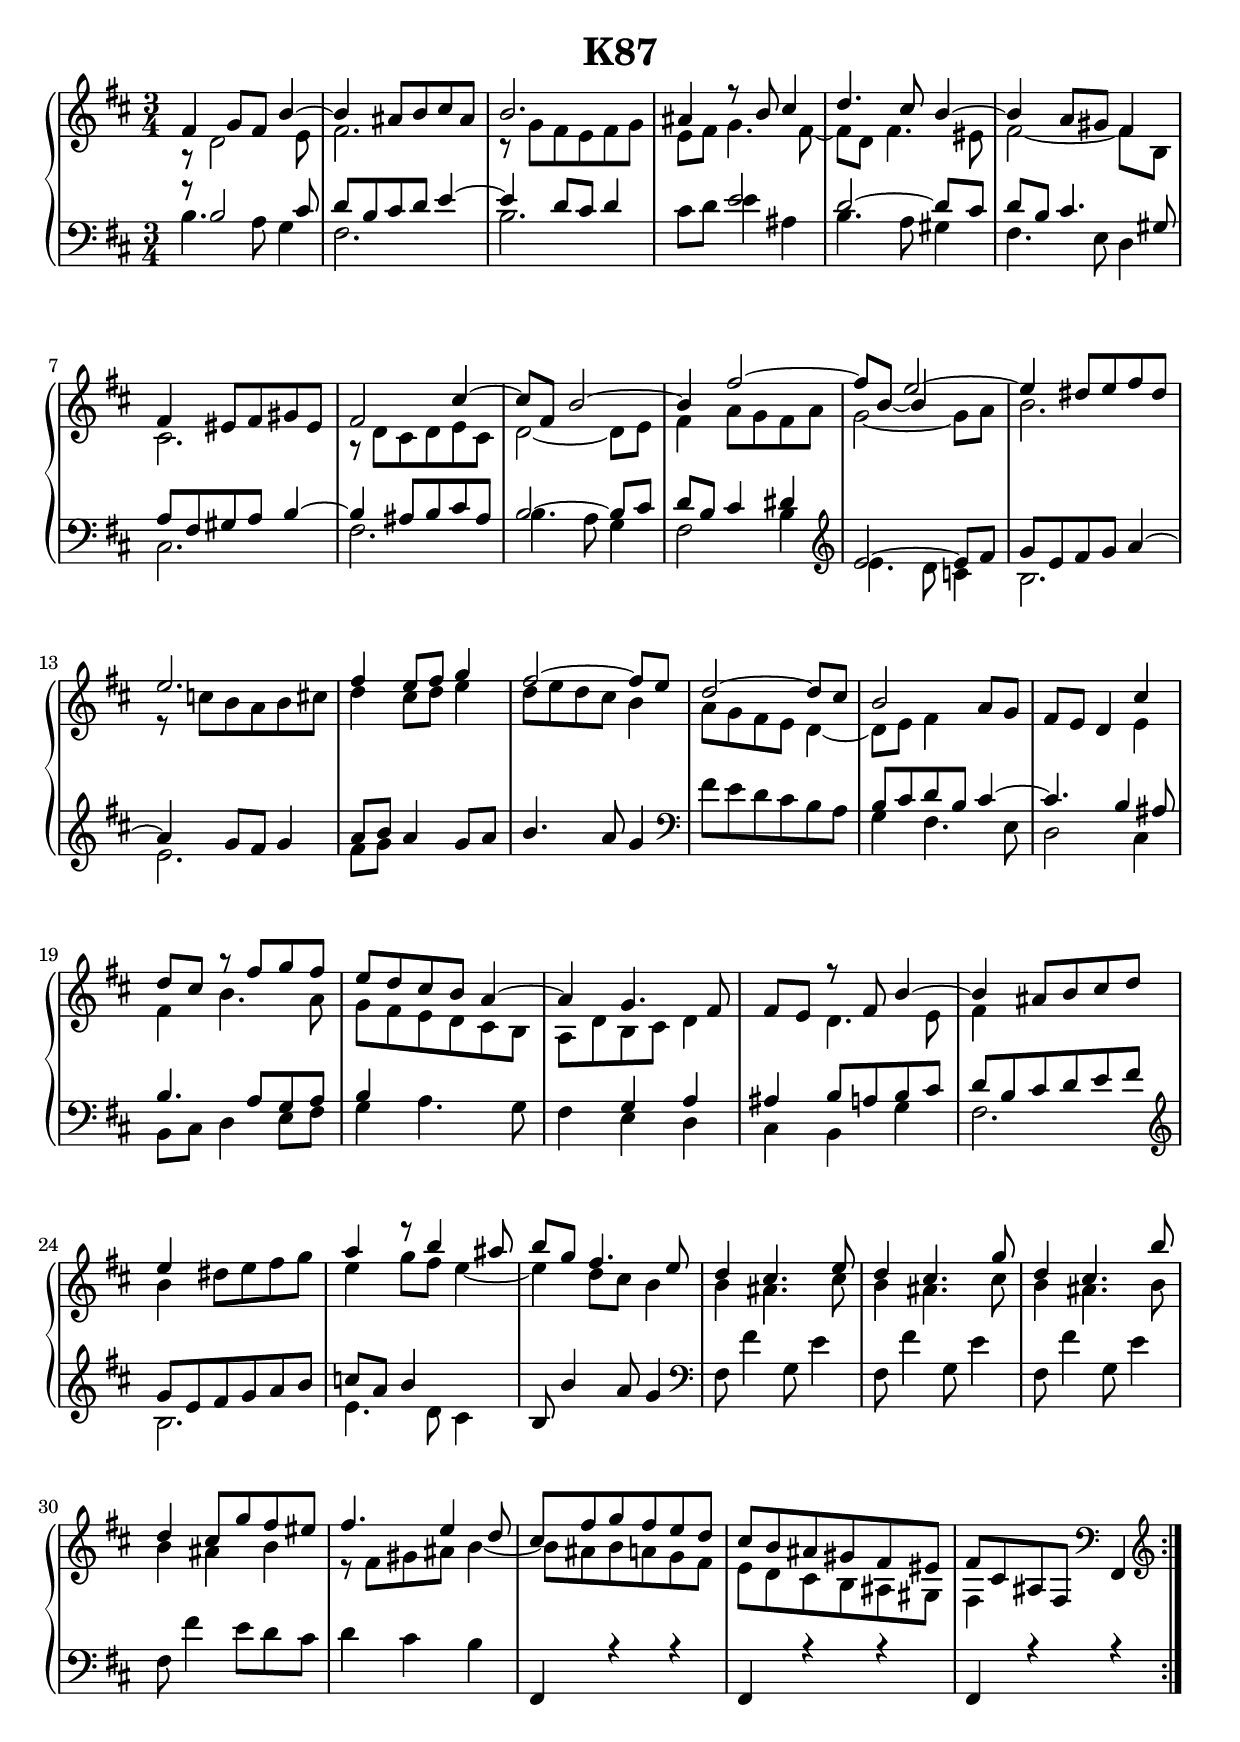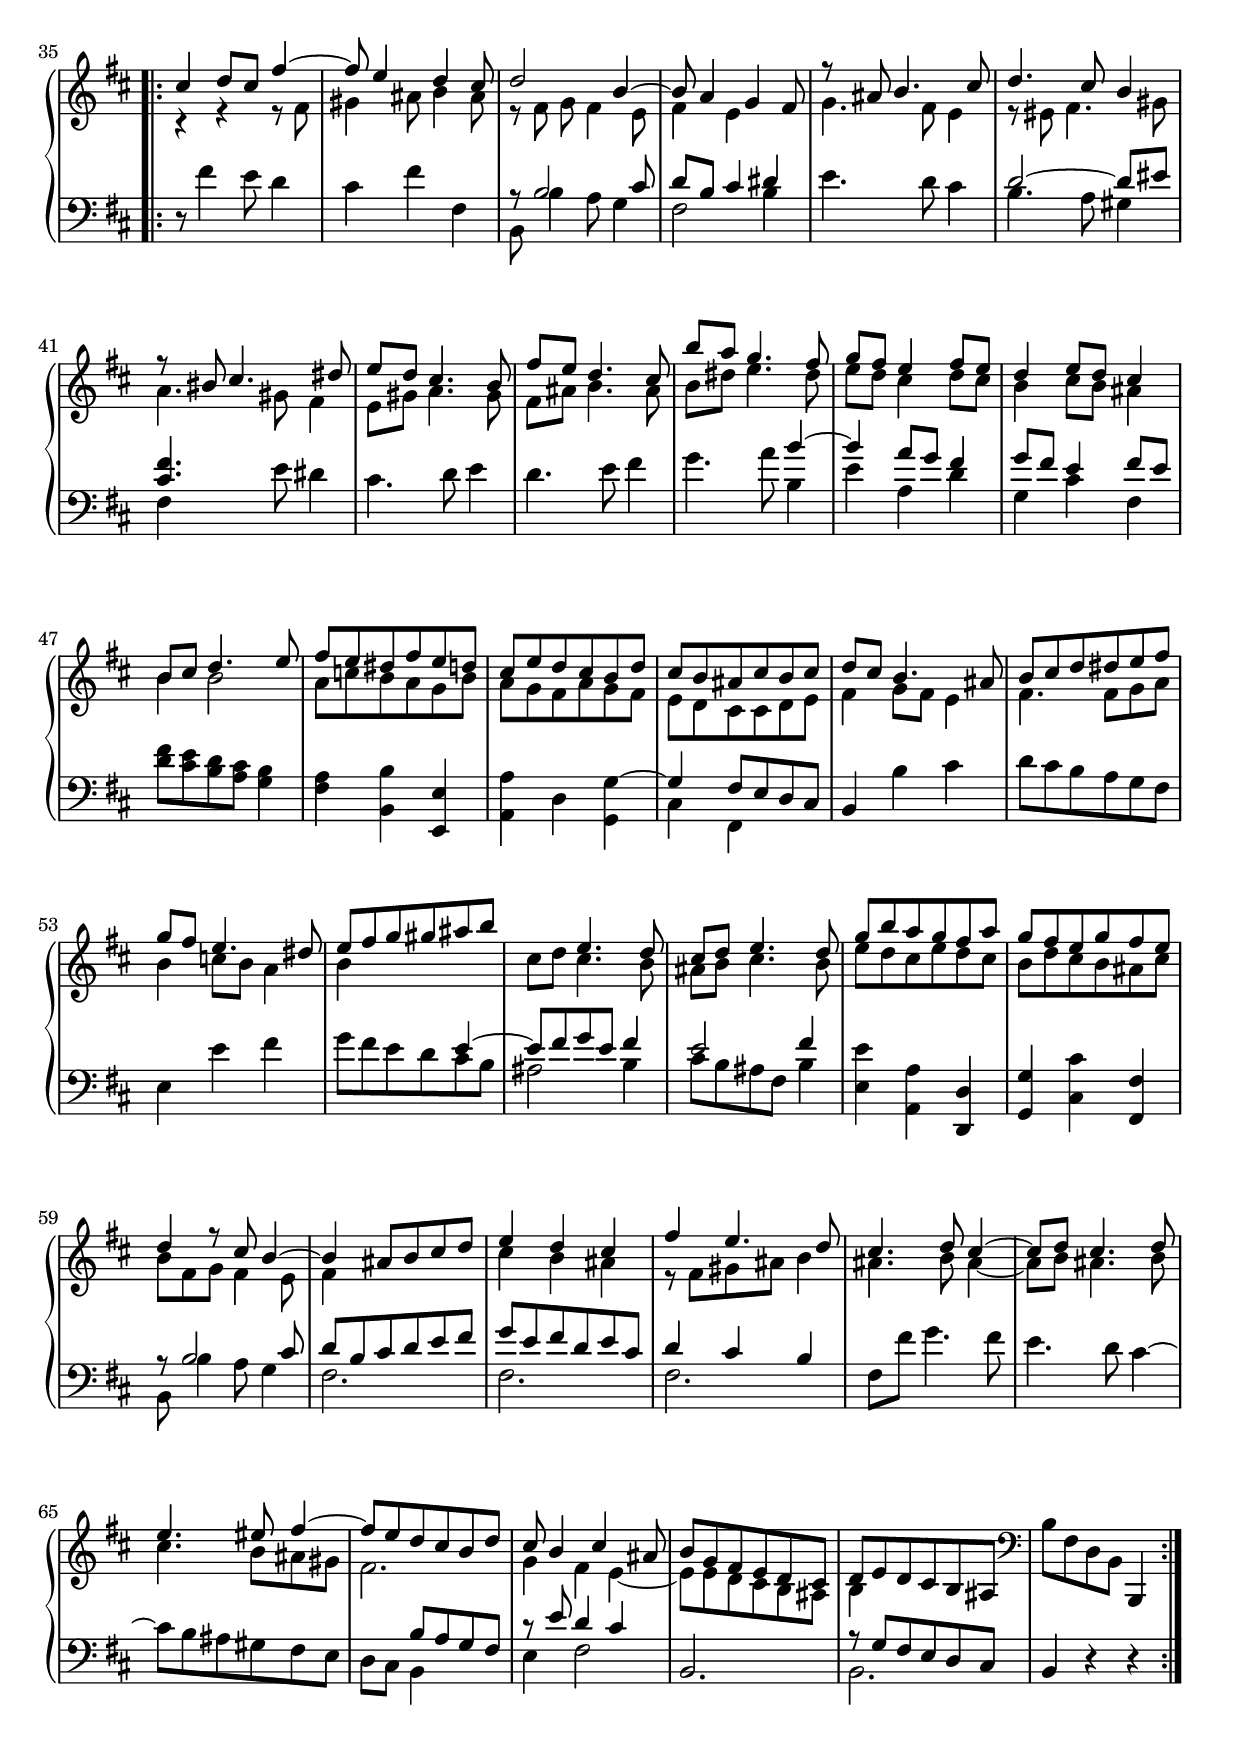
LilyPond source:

\version "2.18.2"
\version "2.18.2"

su = \stemUp
sd = \stemDown
sn = \stemNeutral
tu = \tieUp
td = \tieDown
tn = \tieNeutral
cstr = \change Staff = "right"
cstl = \change Staff = "left"

global = {
  \key d \major
  \time 3/4
  \override Staff.NoteCollision #'merge-differently-dotted = ##t
}

rightOne = \relative c' {
  \global
 
  \repeat volta 2 {
    fis4 g8 fis b4 ~
    b4 ais8 b cis ais
    b2.
    ais4 r8 b cis4
    d4. cis8 b4 ~
    
    b a8 gis fis4
    fis eis8 fis gis eis
    fis2 cis'4 ~
    cis8 fis, b2 ~
    b4 <<{ \shiftOn fis'2 ~ fis8 \once \td b, ~ b4 }
      \new Voice {
        s2 s4 \su \once \tu e2 ~ e4 
        dis8 e fis dis
    }>>
    
    e2.
    fis4 e8 fis g4
    fis2 ~ fis8 e
    d2 ~ d8 cis
    b2 a8 g
    
    fis e d4 cis'
    d8 cis r fis g fis
    e d cis b a4 ~
    a g4. fis8
    fis e r fis b4 ~
    b ais8 b cis d
    
    e4 s s
    a r8 b4 ais8
    b g fis4. e8
    d4 cis4. e8
    d4 cis4. g'8
    d4 cis4. b'8
    
    d,4 cis8 g' fis eis
    fis4. e4 d8
    cis fis g fis e d
    cis b ais gis fis eis
    fis cis ais fis \clef bass fis,4
  }
  
  \repeat volta 2 {
    \clef treble cis'''4 d8 cis fis4 ~
    fis8 e4 d cis8
    d2 b4 ~
    b8 a4 g fis8
    r ais b4. cis8
    d4. cis8 b4
    
    r8 bis cis4. dis8
    e d cis4. b8
    fis' e d4. cis8
    b' a g4. fis8
    g fis e4 fis8 e
    d4 e8 d cis4
    
    b8 cis d4. e8
    fis e dis fis e d
    cis e d cis b d
    cis b ais cis b cis
    d cis b4. ais8
    b cis d dis e fis
    
    g fis e4. dis8
    e fis g gis ais b
    s4 e,4. d8
    cis8 d e4. d8
    g b a g fis a
    g fis e g fis e
    
    d4 r8 cis8 b4 ~ 
    b ais8 b cis d
    e4 d cis
    fis e4. d8
    cis4. d8 cis4 ~
    cis8 d cis4. d8
    
    e4. eis8 fis4 ~
    fis8 e d cis b d
    cis b4 cis ais8
    b g fis e d cis
    d e d cis b ais
    s2.
  }
}

rightTwo = \relative c' {
  \global
 
  \repeat volta 2 {
    r8 d2 e8
    fis2.
    r8 g fis e fis g
    e fis g4. fis8 ~
    fis d fis4. eis8
    
    fis2 ~ fis8 b,
    cis2.
    r8 d cis d e cis
    d2 ~ d8 e
    fis4 a8 g fis a
    g2 ~ g8 a
    
    b2.
    %\once \sd b2. 
    %s2. s2.
    
    r8 c b a b cis
    d4 cis8 d e4
    d8 e d cis b4
    a8 g fis e d4 ~ 
    d8 e fis4 s
    
    s s e
    fis b4. a8
    g fis e d cis b
    a d b cis d4
    s d4. e8
    fis4 s s
    
    b4 dis8 e fis g
    e4 g8 fis e4 ~
    e d8 cis b4
    b ais4. cis8
    b4 ais4. cis8
    b4 ais4. b8
    
    b4 ais b
    r8 fis gis ais b4 ~
    b8 ais b a g fis
    e d cis b ais gis
    fis4 s s
  }
  
  \repeat volta 2 {
    r4 r r8 fis'
    gis4 ais8 b4 ais8
    r8 fis \noBeam g fis4 e8
    fis4 e s
    g4. fis8 e4
    r8 eis fis4. gis8
    
    a4. gis8 fis4
    e8 gis a4. gis8
    fis ais b4. ais8
    b dis e4. dis8
    e d cis4 d8 cis
    b4 cis8 b ais4
    
    b4 b2
    a8 c b a g b
    a g fis a g fis
    e d cis cis d e
    fis4 g8 fis e4
    fis4. fis8 g a
    
    b4 c8 b a4
    b s s
    cis8 d cis4. b8
    ais b cis4. b8
    e d cis e d cis
    b d cis b ais cis
    
    b fis g fis4 e8
    fis4 s s
    cis' b ais
    r8 fis gis ais b4
    ais4. b8 ais4 ~
    ais8 b ais4. b8
    
    cis4. b8 ais gis
    fis2.
    g4 fis e ~
    e8 e d cis b ais 
    b4 s s
    \clef bass b8 fis d b \su b,4
  }
}

leftOne = \relative c' {
  \global
  
  \repeat volta 2 {
    r8 b2 cis8
    d b cis d e4 ~
    e d8 cis d4
    s4 e2
    d ~ d8 cis
    
    d b cis4. gis8
    a fis gis a b4 ~
    b ais8 b cis ais
    b2 ~ b8 cis
    d b cis4 dis
    \clef treble e2 ~ e8 fis
    
    g e fis g a4 ~
    a g8 fis g4
    a8 b a4 g8 a
    b4. a8 g4
    \clef bass s2.
    b,8 cis d b cis4 ~
    
    cis4. b4 ais8
    b4. a8 g a
    b4 s s
    s g a
    ais b8 a b cis
    d b cis d e fis
    
    \clef treble g e fis g a b
    c a b4 s
    b, 8 b'4 a8 g4
    s2.*5
    
    \repeat unfold 3 {
      fis,,4 r r }
  }
  
  \repeat volta 2 {
    s2.
    s2.
    r8 b'2 cis8
    d b cis4 dis
    s2.
    d2 ~ d8 eis
    
    <cis fis>4. s8 s4
    s2.
    s2.
    s2 b'4 ~
    b a8 g fis4
    g8 fis e4 fis8 e
    
    s2.
    s2.
    s2 \once \sd <g,, g'>4 ~ 
    g'4 fis8 e d cis
    s2. 
    s2.
    
    s2. 
    s2 e'4 ~
    e8 fis g e fis4
    e2 fis4
    s2.
    s2.
    
    r8 b,2 cis8
    d b cis d e fis
    g e fis d e cis
    d4 cis b
    s2.
    s2.
    
    s2.
    s4 b8 a g fis
    r8 e' d4 cis
    s2.
    r8 g fis e d cis
    b4 d\rest d\rest
  }
}

leftTwo = \relative c' {
  \global
  
  \repeat volta 2 {
    b4. a8 g4
    fis2.
    b
    cis8 d e4 ais,
    b4. a8 gis4
    
    fis4. e8 d4
    cis2.
    fis
    b4. a8 g4
    fis2 b4
    \clef treble e4. d8 c4
    
    b2.
    e
    fis8 g s2
    s2.
    \clef bass fis8 e d cis b a
    g4 fis4. e8
    
    d2 cis4
    b8 cis d4 e8 fis
    g4 a4. g8
    fis4 e d
    cis b g'
    fis2.
    
    \clef treble b
    e4. d8 cis4
    s2.
    \clef bass \repeat unfold 3 {
      fis,8 fis'4 g,8 e'4 }
    
    fis,8 fis'4 e8 d cis
    d4 cis b
    s2.*3
  }
  
  \repeat volta 2 {
    d,8\rest fis'4 e8 d4
    cis fis fis,
    b,8 b'4 a8 g4
    fis2 b4
    e4. d8 cis4
    b4. a8 gis4
    
    fis4 s8 e'8 dis4
    cis4. d8 e4
    d4. e8 fis4
    g4.a8 b,4
    e a, d
    g, cis fis,
    
    \sn <d' fis>8 <cis e> <b d> <a cis> <g b>4
    <fis a> <b, b'> <e, e'>
    <a a'> d s
    \sd cis fis, s
    \sn b b' cis
    \sd d8 cis b a g fis
    
    e4 e' fis
    g8 fis e d cis b
    ais2 b4
    cis8 b ais fis b4
    \sn <e, e'>4 <a, a'> <d, d'>
    <g g'> <cis cis'> <fis, fis'>
    
    \sd b8 b'4 a8 g4
    fis2.
    fis
    fis
    fis8 fis' g4. fis8
    e4. d8 \tu cis4 ~
    
    cis8 b ais gis fis e
    d cis b4 s
    e fis2
    \once \su b,2.
    b
    s2.
  }
}

\header {
  title = "K87"
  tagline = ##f
}


#(set-global-staff-size 21)

\paper {
  #(set-paper-size "a4")
  print-page-number = ##f
  between-system-padding = #0.1
  between-system-space = #0.1
  ragged-last-bottom = ##f
  ragged-bottom = ##f
}

\score {
  \new PianoStaff <<
    \new Staff = "right" {
      << 
        { \rightOne } \\
        { \rightTwo }
      >>
    }
    \new Staff = "left" { 
      <<
        \clef bass \leftOne \\
        \leftTwo
        {s2.*34 \pageBreak}
      >>
    }
  >>
  \layout { indent = 0 }
}
